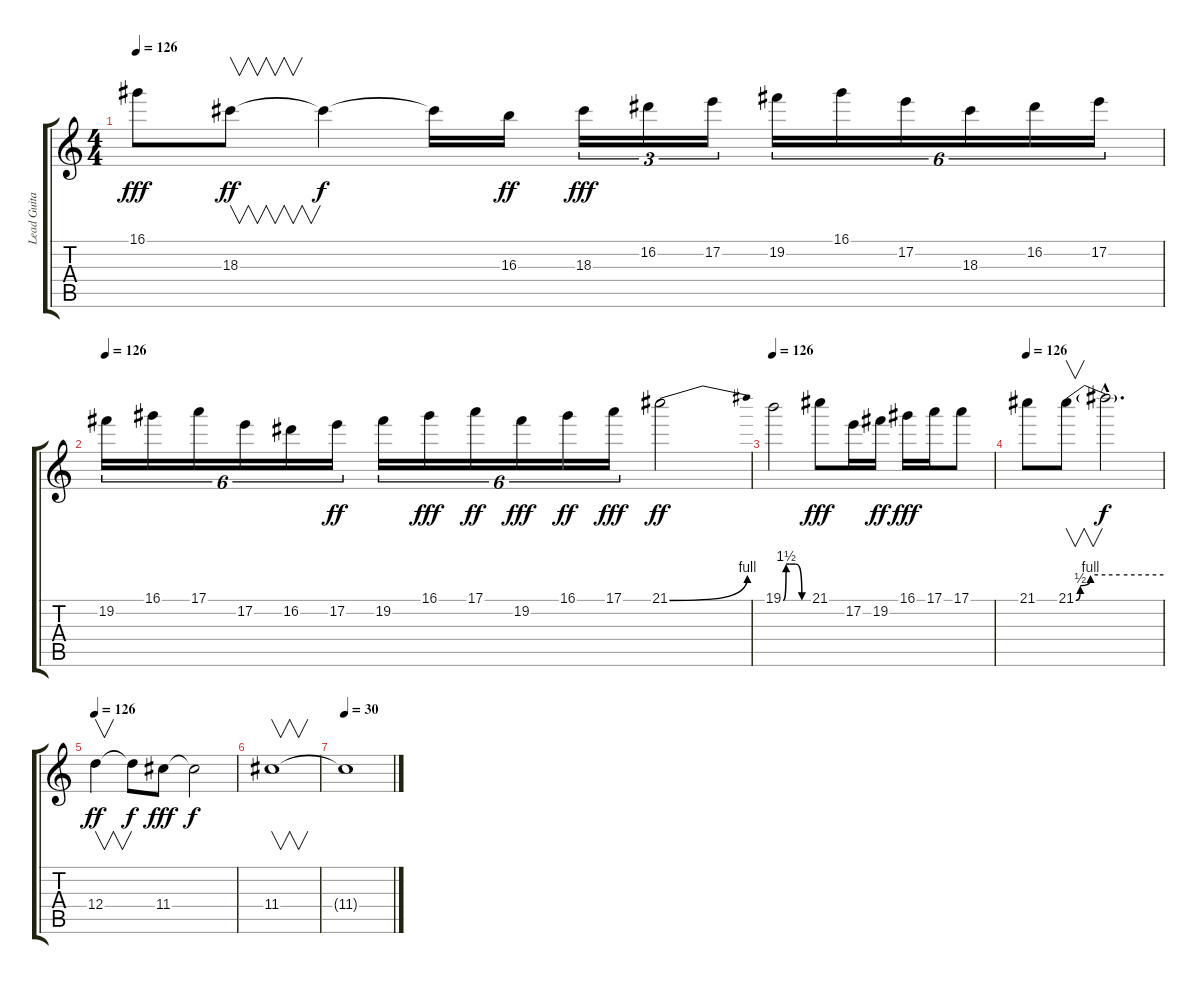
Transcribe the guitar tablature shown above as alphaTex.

\track ("Lead Guitar" "Lead Guita") {instrument overdrivenguitar}
\staff {score tabs}
\tuning (E4 B3 G3 D3 A2 E2) {hide}
\ts (4 4)
\tempo 126
\clef g2
\ks c
16.1.8{dy fff} 18.3.8{v dy ff} 18.3{t}.4{dy f} 18.3{t}.16 16.3.16{dy ff} 18.3.16{tu (3 2) dy fff} 16.2.16{tu (3 2)} 17.2.16{tu (3 2)} 19.2.16{tu (6 4)} 16.1.16{tu (6 4)} 17.2.16{tu (6 4)} 18.3.16{tu (6 4)} 16.2.16{tu (6 4)} 17.2.16{tu (6 4)} |
\tempo 126
19.2.16{tu (6 4)} 16.1.16{tu (6 4)} 17.1.16{tu (6 4)} 17.2.16{tu (6 4)} 16.2.16{tu (6 4)} 17.2.16{tu (6 4) dy ff} 19.2.16{tu (6 4)} 16.1.16{tu (6 4) dy fff} 17.1.16{tu (6 4) dy ff} 19.2.16{tu (6 4) dy fff} 16.1.16{tu (6 4) dy ff} 17.1.16{tu (6 4) dy fff} 21.1{be (bend 0 0 60 4)}.2{dy ff} |
\tempo 126
19.1{be (custom 0 0 7 6 15 6 30 6 45 0 60 0)}.2 21.1.8{dy fff} 17.2.16 19.2.16{dy ff} 16.1.16{dy fff} 17.1.16 17.1.8 |
\tempo 126
21.1.8 21.1{be (custom 0 0 3 2 10 4 30 4 60 4)}.8{v} 21.1{hac t}.2{d dy f} |
\tempo 126
12.4.4{v dy ff balance 11} 12.4{t}.8{dy f} 11.4.8{dy fff volume 12} 11.4{t}.2{dy f} |
11.4.1{v} |
\tempo 30
11.4{t}.1
